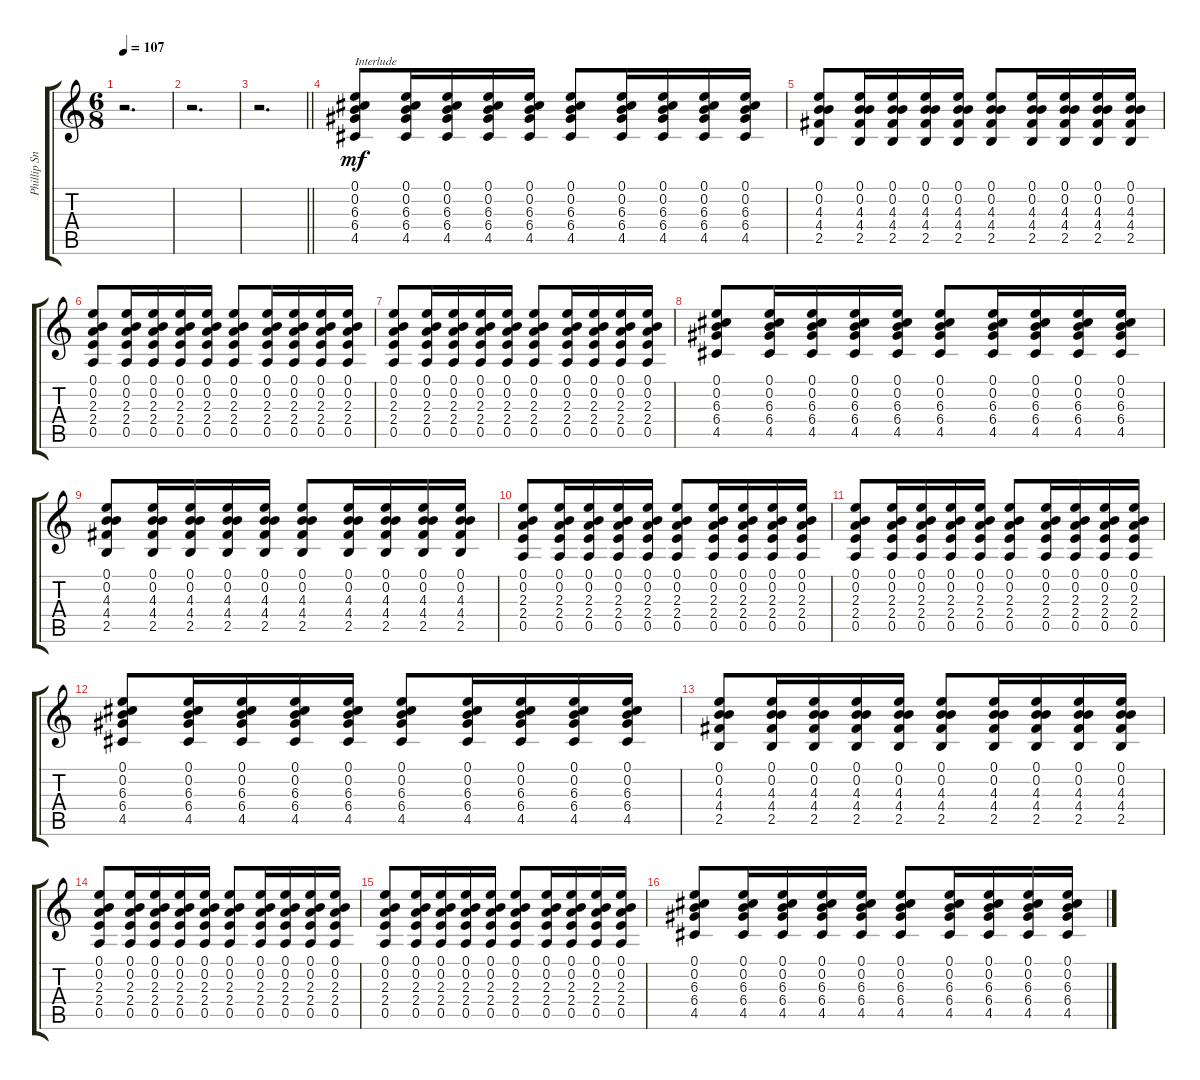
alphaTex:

\track ("Phillip Sneed | Rhythm" "Phillip Sn") {instrument acousticguitarnylon}
\staff {score tabs}
\tuning (E4 B3 G3 D3 A2 E2) {hide}
\ts (6 8)
\tempo 107
\clef g2
\ks c
r.2{d dy mf} |
r.2{d} |
\barLineRight lightlight
r.2{d} |
(0.1 0.2 6.3 6.4 4.5).8{txt "Interlude"} (0.1 0.2 6.3 6.4 4.5).16 (0.1 0.2 6.3 6.4 4.5).16 (0.1 0.2 6.3 6.4 4.5).16 (0.1 0.2 6.3 6.4 4.5).16 (0.1 0.2 6.3 6.4 4.5).8 (0.1 0.2 6.3 6.4 4.5).16 (0.1 0.2 6.3 6.4 4.5).16 (0.1 0.2 6.3 6.4 4.5).16 (0.1 0.2 6.3 6.4 4.5).16 |
(0.1 0.2 4.3 4.4 2.5).8 (0.1 0.2 4.3 4.4 2.5).16 (0.1 0.2 4.3 4.4 2.5).16 (0.1 0.2 4.3 4.4 2.5).16 (0.1 0.2 4.3 4.4 2.5).16 (0.1 0.2 4.3 4.4 2.5).8 (0.1 0.2 4.3 4.4 2.5).16 (0.1 0.2 4.3 4.4 2.5).16 (0.1 0.2 4.3 4.4 2.5).16 (0.1 0.2 4.3 4.4 2.5).16 |
(0.1 0.2 2.3 2.4 0.5).8 (0.1 0.2 2.3 2.4 0.5).16 (0.1 0.2 2.3 2.4 0.5).16 (0.1 0.2 2.3 2.4 0.5).16 (0.1 0.2 2.3 2.4 0.5).16 (0.1 0.2 2.3 2.4 0.5).8 (0.1 0.2 2.3 2.4 0.5).16 (0.1 0.2 2.3 2.4 0.5).16 (0.1 0.2 2.3 2.4 0.5).16 (0.1 0.2 2.3 2.4 0.5).16 |
(0.1 0.2 2.3 2.4 0.5).8 (0.1 0.2 2.3 2.4 0.5).16 (0.1 0.2 2.3 2.4 0.5).16 (0.1 0.2 2.3 2.4 0.5).16 (0.1 0.2 2.3 2.4 0.5).16 (0.1 0.2 2.3 2.4 0.5).8 (0.1 0.2 2.3 2.4 0.5).16 (0.1 0.2 2.3 2.4 0.5).16 (0.1 0.2 2.3 2.4 0.5).16 (0.1 0.2 2.3 2.4 0.5).16 |
(0.1 0.2 6.3 6.4 4.5).8 (0.1 0.2 6.3 6.4 4.5).16 (0.1 0.2 6.3 6.4 4.5).16 (0.1 0.2 6.3 6.4 4.5).16 (0.1 0.2 6.3 6.4 4.5).16 (0.1 0.2 6.3 6.4 4.5).8 (0.1 0.2 6.3 6.4 4.5).16 (0.1 0.2 6.3 6.4 4.5).16 (0.1 0.2 6.3 6.4 4.5).16 (0.1 0.2 6.3 6.4 4.5).16 |
(0.1 0.2 4.3 4.4 2.5).8 (0.1 0.2 4.3 4.4 2.5).16 (0.1 0.2 4.3 4.4 2.5).16 (0.1 0.2 4.3 4.4 2.5).16 (0.1 0.2 4.3 4.4 2.5).16 (0.1 0.2 4.3 4.4 2.5).8 (0.1 0.2 4.3 4.4 2.5).16 (0.1 0.2 4.3 4.4 2.5).16 (0.1 0.2 4.3 4.4 2.5).16 (0.1 0.2 4.3 4.4 2.5).16 |
(0.1 0.2 2.3 2.4 0.5).8 (0.1 0.2 2.3 2.4 0.5).16 (0.1 0.2 2.3 2.4 0.5).16 (0.1 0.2 2.3 2.4 0.5).16 (0.1 0.2 2.3 2.4 0.5).16 (0.1 0.2 2.3 2.4 0.5).8 (0.1 0.2 2.3 2.4 0.5).16 (0.1 0.2 2.3 2.4 0.5).16 (0.1 0.2 2.3 2.4 0.5).16 (0.1 0.2 2.3 2.4 0.5).16 |
(0.1 0.2 2.3 2.4 0.5).8 (0.1 0.2 2.3 2.4 0.5).16 (0.1 0.2 2.3 2.4 0.5).16 (0.1 0.2 2.3 2.4 0.5).16 (0.1 0.2 2.3 2.4 0.5).16 (0.1 0.2 2.3 2.4 0.5).8 (0.1 0.2 2.3 2.4 0.5).16 (0.1 0.2 2.3 2.4 0.5).16 (0.1 0.2 2.3 2.4 0.5).16 (0.1 0.2 2.3 2.4 0.5).16 |
(0.1 0.2 6.3 6.4 4.5).8 (0.1 0.2 6.3 6.4 4.5).16 (0.1 0.2 6.3 6.4 4.5).16 (0.1 0.2 6.3 6.4 4.5).16 (0.1 0.2 6.3 6.4 4.5).16 (0.1 0.2 6.3 6.4 4.5).8 (0.1 0.2 6.3 6.4 4.5).16 (0.1 0.2 6.3 6.4 4.5).16 (0.1 0.2 6.3 6.4 4.5).16 (0.1 0.2 6.3 6.4 4.5).16 |
(0.1 0.2 4.3 4.4 2.5).8 (0.1 0.2 4.3 4.4 2.5).16 (0.1 0.2 4.3 4.4 2.5).16 (0.1 0.2 4.3 4.4 2.5).16 (0.1 0.2 4.3 4.4 2.5).16 (0.1 0.2 4.3 4.4 2.5).8 (0.1 0.2 4.3 4.4 2.5).16 (0.1 0.2 4.3 4.4 2.5).16 (0.1 0.2 4.3 4.4 2.5).16 (0.1 0.2 4.3 4.4 2.5).16 |
(0.1 0.2 2.3 2.4 0.5).8 (0.1 0.2 2.3 2.4 0.5).16 (0.1 0.2 2.3 2.4 0.5).16 (0.1 0.2 2.3 2.4 0.5).16 (0.1 0.2 2.3 2.4 0.5).16 (0.1 0.2 2.3 2.4 0.5).8 (0.1 0.2 2.3 2.4 0.5).16 (0.1 0.2 2.3 2.4 0.5).16 (0.1 0.2 2.3 2.4 0.5).16 (0.1 0.2 2.3 2.4 0.5).16 |
(0.1 0.2 2.3 2.4 0.5).8 (0.1 0.2 2.3 2.4 0.5).16 (0.1 0.2 2.3 2.4 0.5).16 (0.1 0.2 2.3 2.4 0.5).16 (0.1 0.2 2.3 2.4 0.5).16 (0.1 0.2 2.3 2.4 0.5).8 (0.1 0.2 2.3 2.4 0.5).16 (0.1 0.2 2.3 2.4 0.5).16 (0.1 0.2 2.3 2.4 0.5).16 (0.1 0.2 2.3 2.4 0.5).16 |
(0.1 0.2 6.3 6.4 4.5).8 (0.1 0.2 6.3 6.4 4.5).16 (0.1 0.2 6.3 6.4 4.5).16 (0.1 0.2 6.3 6.4 4.5).16 (0.1 0.2 6.3 6.4 4.5).16 (0.1 0.2 6.3 6.4 4.5).8 (0.1 0.2 6.3 6.4 4.5).16 (0.1 0.2 6.3 6.4 4.5).16 (0.1 0.2 6.3 6.4 4.5).16 (0.1 0.2 6.3 6.4 4.5).16
